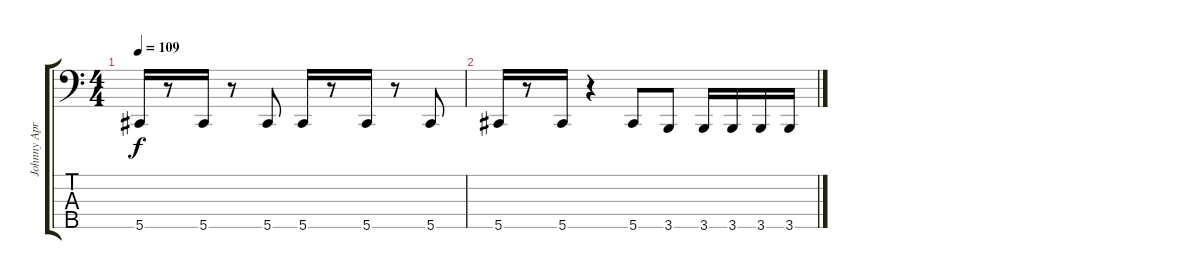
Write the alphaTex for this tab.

\track ("Johnny April - Bass" "Johnny Apr") {instrument electricbasspick}
\staff {score tabs}
\tuning (Gb2 Db2 Ab1 Db1 Ab0) {hide}
\ts (4 4)
\tempo 109
\clef f4
\ks c
5.5.16{dy f} r.8 5.5.16 r.8 5.5.8 5.5.16 r.8 5.5.16 r.8 5.5.8 |
5.5.16 r.8 5.5.16 r.4 5.5.8 3.5.8 3.5.16 3.5.16 3.5.16 3.5.16
